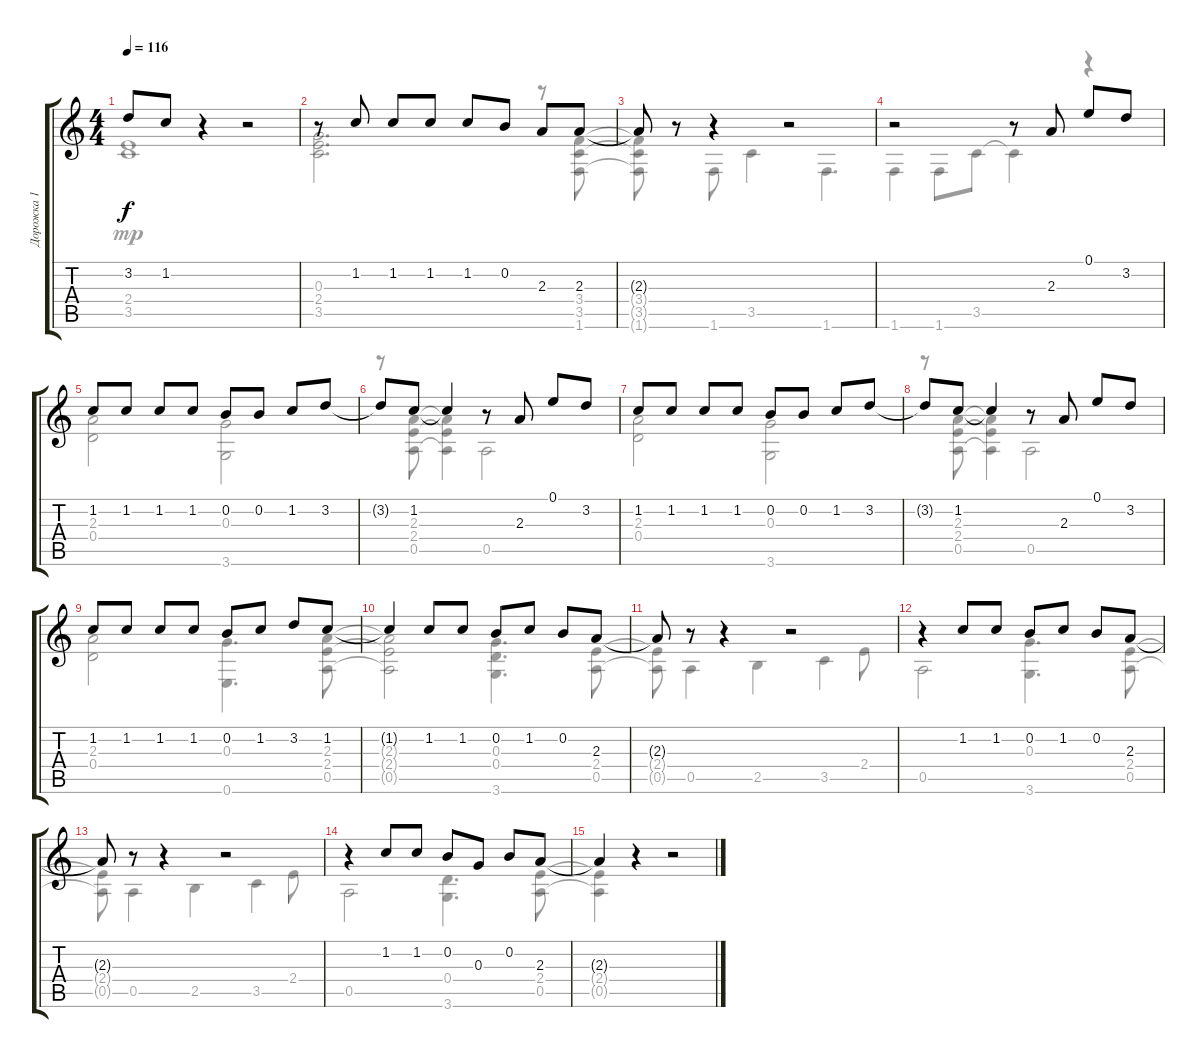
\track ("Дорожка 1" "Дорожка 1") {instrument acousticguitarnylon}
\staff {score tabs}
\tuning (E4 B3 G3 D3 A2 E2) {hide}
\voice
\ts (4 4)
\tempo 116
\clef g2
\ks c
3.2.8{dy f} 1.2.8 r.4 r.2 |
r.8 1.2.8 1.2.8 1.2.8 1.2.8 0.2.8 2.3.8 2.3.8 |
2.3{t}.8 r.8 r.4 r.2 |
r.2 r.8 2.3.8 0.1.8 3.2.8 |
1.2.8 1.2.8 1.2.8 1.2.8 0.2.8 0.2.8 1.2.8 3.2.8 |
3.2{t}.8 1.2.8 1.2{t}.4 r.8 2.3.8 0.1.8 3.2.8 |
1.2.8 1.2.8 1.2.8 1.2.8 0.2.8 0.2.8 1.2.8 3.2.8 |
3.2{t}.8 1.2.8 1.2{t}.4 r.8 2.3.8 0.1.8 3.2.8 |
1.2.8 1.2.8 1.2.8 1.2.8 0.2.8 1.2.8 3.2.8 1.2.8 |
1.2{t}.4 1.2.8 1.2.8 0.2.8 1.2.8 0.2.8 2.3.8 |
2.3{t}.8 r.8 r.4 r.2 |
r.4 1.2.8 1.2.8 0.2.8 1.2.8 0.2.8 2.3.8 |
2.3{t}.8 r.8 r.4 r.2 |
r.4 1.2.8 1.2.8 0.2.8 0.3.8 0.2.8 2.3.8 |
2.3{t}.4 r.4 r.2
\voice
\clef g2
\ottava regular
\simile none
\ks c
(2.4 3.5).1{dy mp} |
(0.3 2.4 3.5).2{d} r.8 (3.4 3.5 1.6).8 |
(3.4{t} 3.5{t} 1.6{t}).8 r.8 1.6.8 3.5.4 1.6.4{d} |
1.6.4 1.6.8 3.5.8 3.5{t}.4 r.4 |
(2.3 0.4).2 (0.3 3.6).2 |
r.8 (2.3 2.4 0.5).8 (2.3{t} 2.4{t} 0.5{t}).4 0.5.2 |
(2.3 0.4).2 (0.3 3.6).2 |
r.8 (2.3 2.4 0.5).8 (2.3{t} 2.4{t} 0.5{t}).4 0.5.2 |
(2.3 0.4).2 (0.3 0.6).4{d} (2.3 2.4 0.5).8 |
(2.3{t} 2.4{t} 0.5{t}).2 (0.3 0.4 3.6).4{d} (2.4 0.5).8 |
(2.4{t} 0.5{t}).8 0.5.4 2.5.4 3.5.4 2.4.8 |
0.5.2 (0.3 3.6).4{d} (2.4 0.5).8 |
(2.4{t} 0.5{t}).8 0.5.4 2.5.4 3.5.4 2.4.8 |
0.5.2 (0.4 3.6).4{d} (2.4 0.5).8 |
(2.4{t} 0.5{t}).4 r.4 r.2
